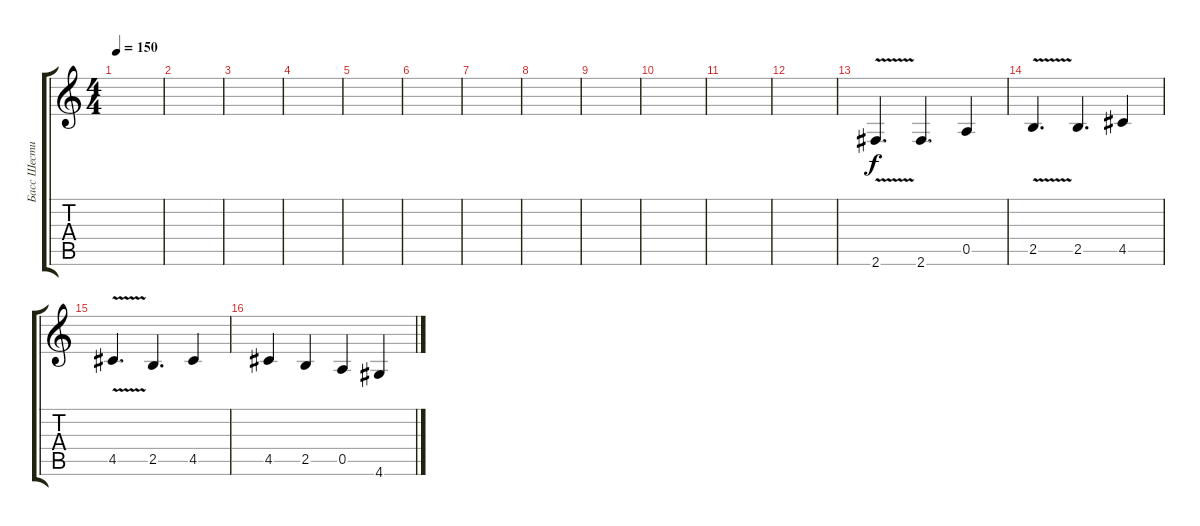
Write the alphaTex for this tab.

\track ("Басс Шестиструнка" "Басс Шести") {instrument acousticguitarsteel}
\staff {score tabs}
\tuning (E4 B3 G3 D3 A2 E2) {hide}
\ts (4 4)
\tempo 150
\clef g2
\ks c
|
|
|
|
|
|
|
|
|
|
|
|
2.6{v}.4{d} 2.6.4{d} 0.5.4 |
2.5{v}.4{d} 2.5.4{d} 4.5.4 |
4.5{v}.4{d} 2.5.4{d} 4.5.4 |
4.5.4 2.5.4 0.5.4 4.6.4
